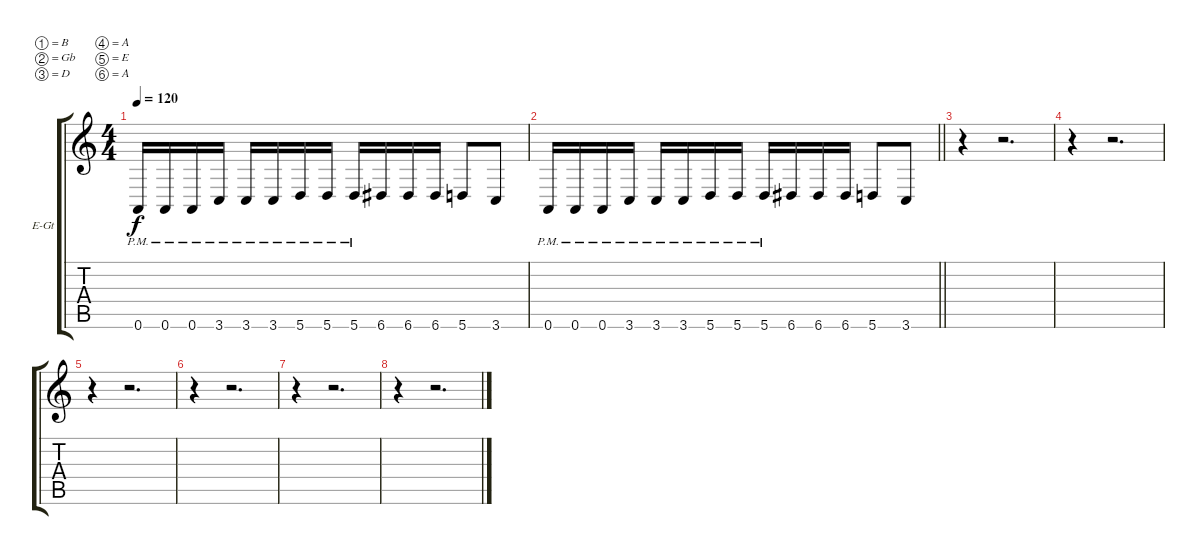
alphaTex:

\bracketExtendMode groupsimilarinstruments
\firstSystemTrackNameOrientation horizontal
\otherSystemsTrackNameOrientation horizontal
\track ("Lead Gtr. " "E-Gt") {instrument distortionguitar}
\staff {score tabs}
\tuning (B3 Gb3 D3 A2 E2 A1)
\ts (4 4)
\tempo 120
\clef g2
\ks c
0.6{pm}.16{dy f} 0.6{pm}.16 0.6{pm}.16 3.6{pm}.16 3.6{pm}.16 3.6{pm}.16 5.6{pm}.16 5.6{pm}.16 5.6{pm}.16 6.6.16 6.6.16 6.6.16 5.6.8 3.6.8 |
\barLineRight lightlight
0.6{pm}.16 0.6{pm}.16 0.6{pm}.16 3.6{pm}.16 3.6{pm}.16 3.6{pm}.16 5.6{pm}.16 5.6{pm}.16 5.6{pm}.16 6.6.16 6.6.16 6.6.16 5.6.8 3.6.8 |
\section ("" "")
r.4 r.2{d} |
r.4 r.2{d} |
r.4 r.2{d} |
r.4 r.2{d} |
r.4 r.2{d} |
r.4 r.2{d}
